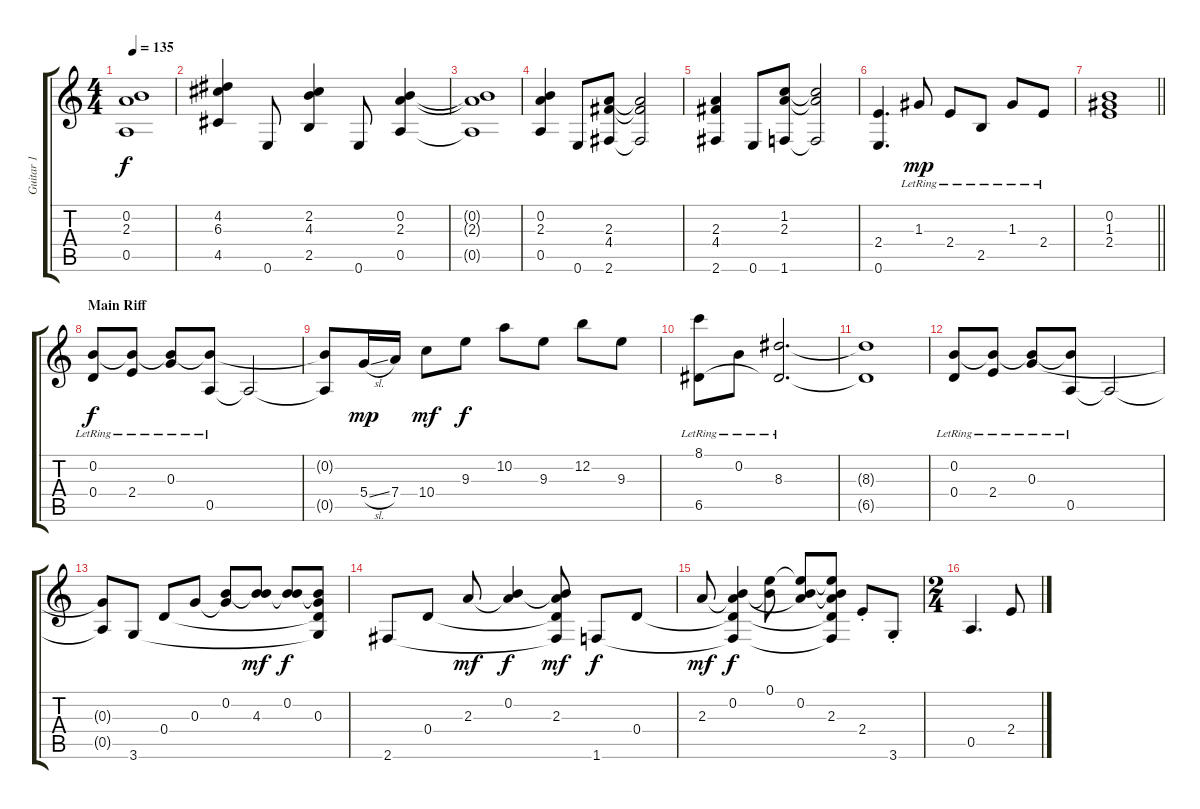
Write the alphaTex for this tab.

\track ("Guitar 1" "Guitar 1") {instrument acousticguitarsteel}
\staff {score tabs}
\tuning (E4 B3 G3 D3 A2 E2) {hide}
\ts (4 4)
\tempo 135
\clef g2
\ks c
(0.2{t} 2.3{t} 0.5{t}).1{dy f} |
(4.2 6.3 4.5).4 0.6.8 (2.2 4.3 2.5).4 0.6.8 (0.2 2.3 0.5).4 |
(0.2{t} 2.3{t} 0.5{t}).1 |
(0.2 2.3 0.5).4 0.6.8 (2.3 4.4 2.6).8 (2.3{t} 4.4{t} 2.6{t}).2 |
(2.3 4.4 2.6).4 0.6.8 (1.2 2.3 1.6).8 (1.2{t} 2.3{t} 1.6{t}).2 |
(2.4 0.6).4{d} 1.3{lr}.8{dy mp} 2.4{lr}.8 2.5{lr}.8 1.3{lr}.8 2.4{lr}.8 |
\barLineRight lightlight
(0.2 1.3 2.4).1 |
\section ("" "Main Riff")
(0.2{lr} 0.4{lr}).8{dy f} (0.2{t} 2.4{lr}).8 (0.2{t} 0.3{lr}).8 (0.2{t} 0.5{lr}).8 0.5{t}.2 |
(0.2{t} 0.5{t}).8 5.4{sl}.16{dy mp} 7.4.16 10.4.8{dy mf} 9.3.8{dy f} 10.2.8 9.3.8 12.2.8 9.3.8 |
(8.1{lr} 6.5).8 0.2{lr}.8 (8.3{lr} 6.5{t}).2{d} |
(8.3{t} 6.5{t}).1 |
(0.2{lr} 0.4{lr}).8 (0.2{t} 2.4{lr}).8 (0.2{t} 0.3{lr}).8 (0.2{t} 0.5{lr}).8 0.5{t}.2 |
(0.3{t} 0.5{t}).8 3.6.8 0.4.8 0.3.8 (0.2 0.3{t}).8 (0.2{t} 4.3).8{dy mf} (0.2 4.3{t}).8{dy f} (0.2{t} 0.3 0.4{t} 3.6{t}).8 |
2.6.8 0.4.8 2.3.8{dy mf} (0.2 2.3{t}).4{dy f} (0.2{t} 2.3 0.4{t} 2.6{t}).8{dy mf} 1.6.8{dy f} 0.4.8 |
2.3.8{dy mf} (0.2 2.3{t} 0.4{t} 1.6{t}).4{dy f} (0.1 0.2{t}).8 (0.1{t} 0.2 2.3{t}).8 (0.1{t} 0.2{t} 2.3 0.4{t} 1.6{t}).8 2.4{st}.8 3.6{st}.8 |
\ts (2 4)
0.5.4{d} 2.4.8
